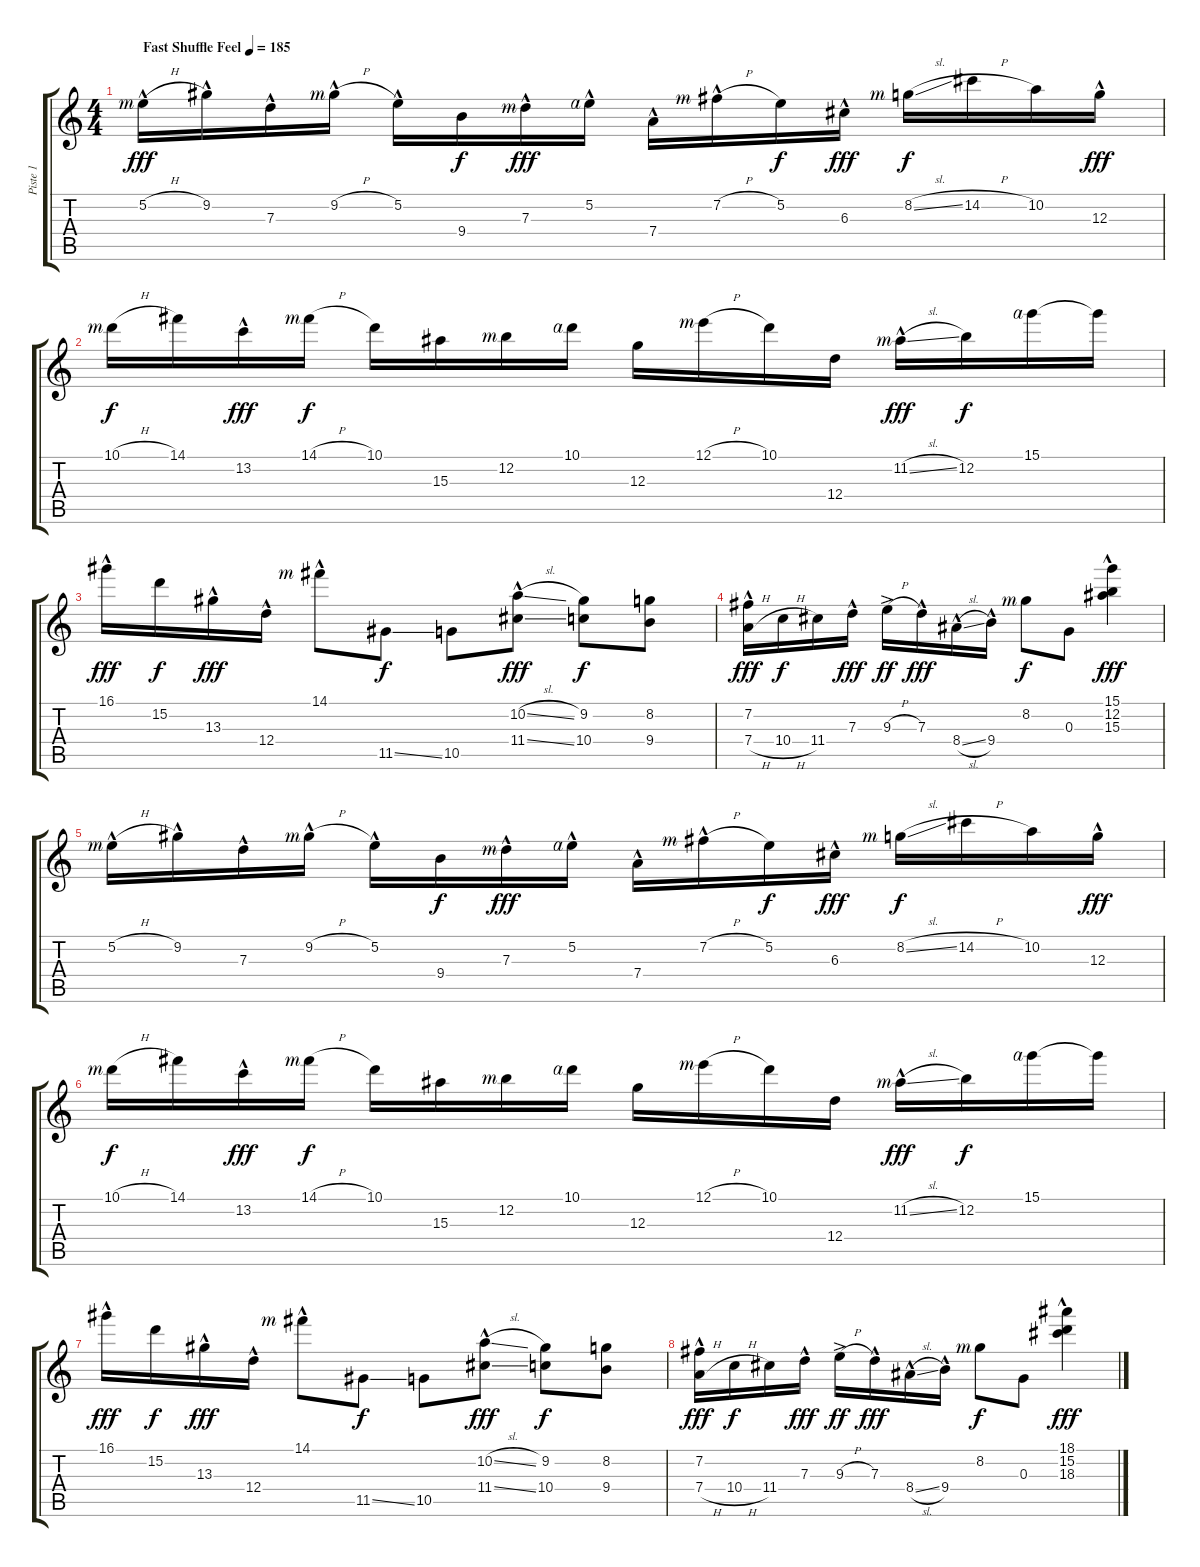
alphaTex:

\track ("Piste 1" "Piste 1") {instrument overdrivenguitar}
\staff {score tabs}
\tuning (E4 B3 G3 D3 A2 E2) {hide}
\ts (4 4)
\tempo (185 "Fast Shuffle Feel")
\clef g2
\ks c
5.2{h hac rf 3}.16{dy fff instrument overdrivenguitar} 9.2{hac}.16 7.3{hac}.16 9.2{h hac rf 3}.16 5.2{hac}.16 9.4.16{dy f} 7.3{hac rf 3}.16{dy fff} 5.2{hac rf 4}.16 7.4{hac}.16 7.2{h hac rf 3}.16 5.2.16{dy f} 6.3{hac}.16{dy fff} 8.2{sl rf 3}.16{dy f} 14.2{h}.16 10.2.16 12.3{hac}.16{dy fff} |
10.1{h rf 3}.16{dy f} 14.1.16 13.2{hac}.16{dy fff} 14.1{h rf 3}.16{dy f} 10.1.16 15.3.16 12.2{rf 3}.16 10.1{rf 4}.16 12.3.16 12.1{h rf 3}.16 10.1.16 12.4.16 11.2{sl hac rf 3}.16{dy fff} 12.2.16{dy f} 15.1{rf 4}.16 15.1{t}.16 |
16.1{hac}.16{dy fff} 15.2.16{dy f} 13.3{hac}.16{dy fff} 12.4{hac}.16 14.1{hac rf 3}.8 11.5{ss}.8{dy f} 10.5.8 (10.2{sl hac} 11.4{ss}).8{dy fff} (9.2 10.4).8{dy f} (8.2 9.4).8 |
(7.2{hac} 7.4{h}).16{dy fff} 10.4{h}.16{dy f} 11.4.16 7.3{hac}.16{dy fff} 9.3{h ac}.16{dy ff} 7.3{hac}.16{dy fff} 8.4{sl hac}.16 9.4{hac}.16 8.2{rf 3}.8{dy f} 0.3.8 (15.1{hac} 12.2{hac} 15.3).4{dy fff} |
5.2{h hac rf 3}.16 9.2{hac}.16 7.3{hac}.16 9.2{h hac rf 3}.16 5.2{hac}.16 9.4.16{dy f} 7.3{hac rf 3}.16{dy fff} 5.2{hac rf 4}.16 7.4{hac}.16 7.2{h hac rf 3}.16 5.2.16{dy f} 6.3{hac}.16{dy fff} 8.2{sl rf 3}.16{dy f} 14.2{h}.16 10.2.16 12.3{hac}.16{dy fff} |
10.1{h rf 3}.16{dy f} 14.1.16 13.2{hac}.16{dy fff} 14.1{h rf 3}.16{dy f} 10.1.16 15.3.16 12.2{rf 3}.16 10.1{rf 4}.16 12.3.16 12.1{h rf 3}.16 10.1.16 12.4.16 11.2{sl hac rf 3}.16{dy fff} 12.2.16{dy f} 15.1{rf 4}.16 15.1{t}.16 |
16.1{hac}.16{dy fff} 15.2.16{dy f} 13.3{hac}.16{dy fff} 12.4{hac}.16 14.1{hac rf 3}.8 11.5{ss}.8{dy f} 10.5.8 (10.2{sl hac} 11.4{ss}).8{dy fff} (9.2 10.4).8{dy f} (8.2 9.4).8 |
(7.2{hac} 7.4{h}).16{dy fff} 10.4{h}.16{dy f} 11.4.16 7.3{hac}.16{dy fff} 9.3{h ac}.16{dy ff} 7.3{hac}.16{dy fff} 8.4{sl hac}.16 9.4{hac}.16 8.2{rf 3}.8{dy f} 0.3.8 (18.1{hac} 15.2{hac} 18.3).4{dy fff}
